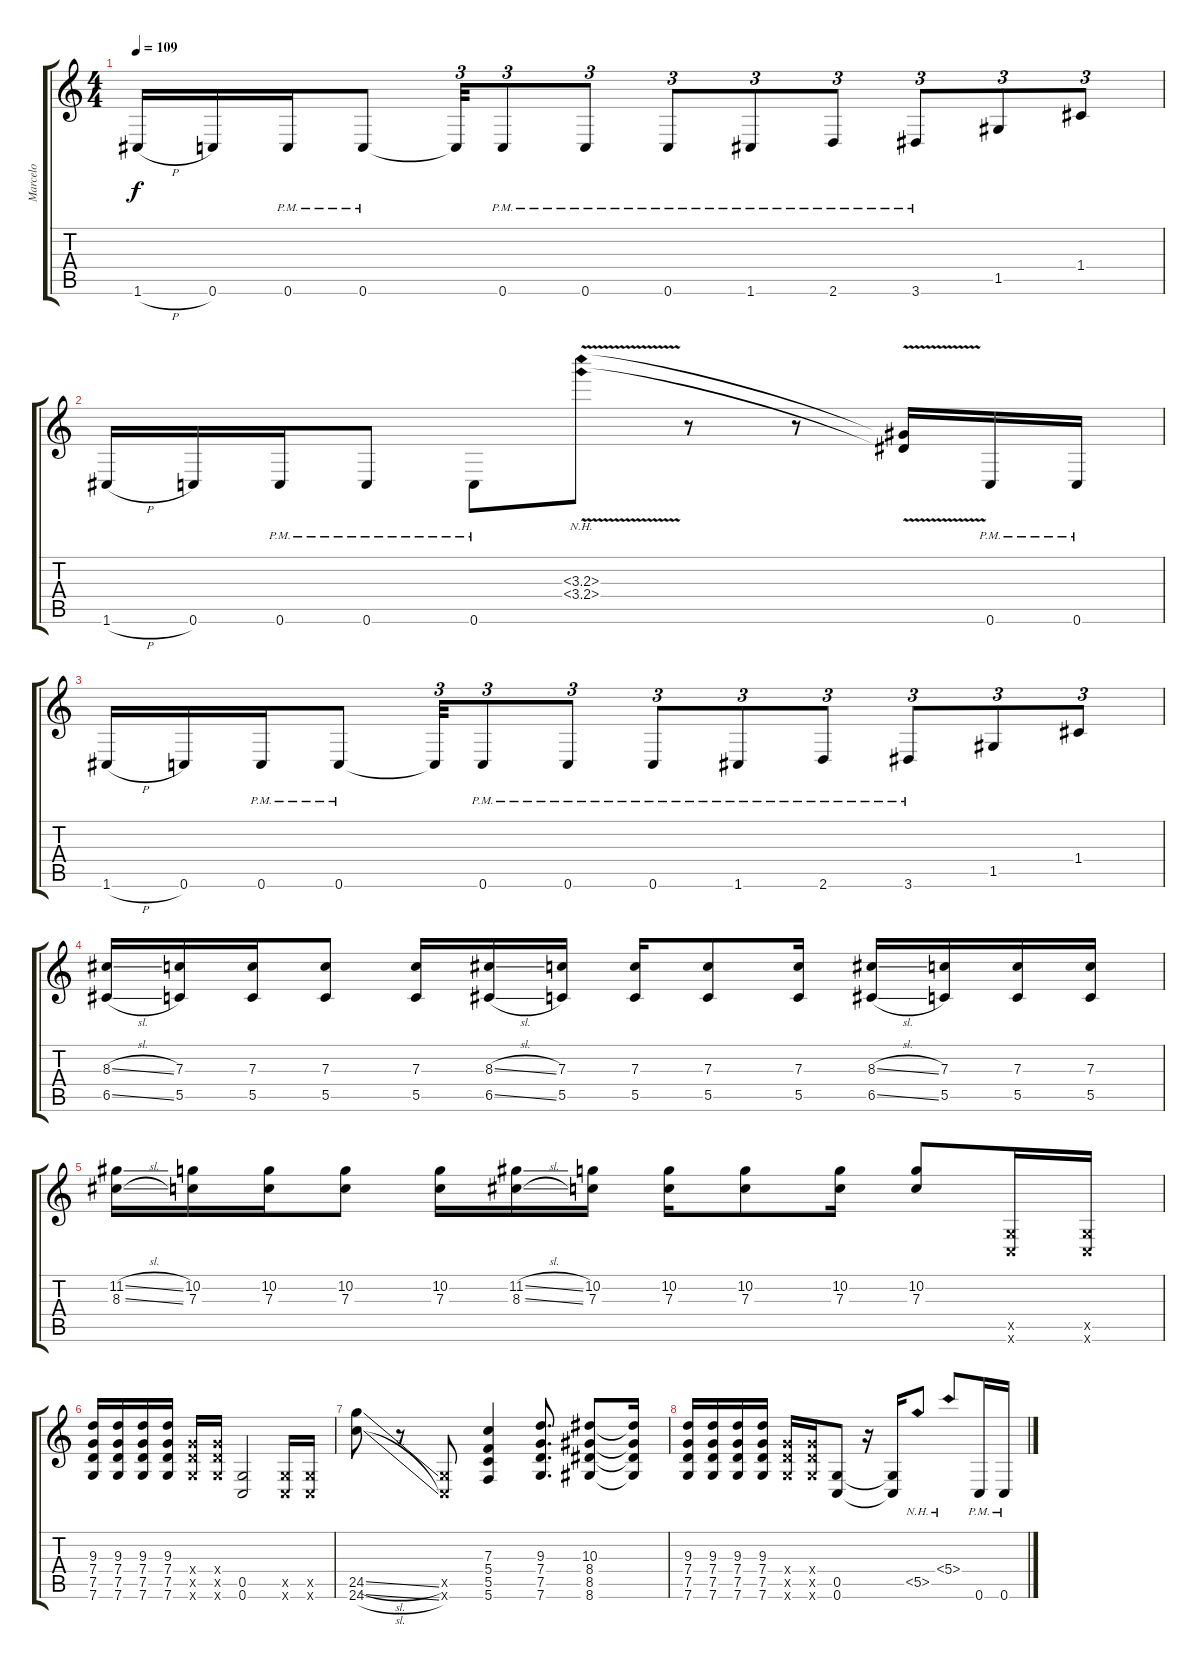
\track ("Marcelo" "Marcelo") {instrument distortionguitar}
\staff {score tabs}
\tuning (D4 A3 F3 C3 G2 C2) {hide}
\ts (4 4)
\tempo 109
\clef g2
\ks c
1.6{h}.16{dy f} 0.6.16 0.6{pm}.16 0.6{pm}.8 0.6{t}.32{tu (3 2)} 0.6{pm}.8{tu (3 2)} 0.6{pm}.8{tu (3 2)} 0.6{pm}.8{tu (3 2)} 1.6{pm}.8{tu (3 2)} 2.6{pm}.8{tu (3 2)} 3.6{pm}.8{tu (3 2)} 1.5.8{tu (3 2)} 1.4.8{tu (3 2)} |
1.6{h}.16 0.6.16 0.6{pm}.16 0.6{pm}.8 0.6{pm}.8 (3.3{nh v} 3.4{nh v}).8 r.8 r.8 (3.3{t} 3.4{t}).16 0.6{pm}.16 0.6{pm}.16 |
1.6{h}.16 0.6.16 0.6{pm}.16 0.6{pm}.8 0.6{t}.32{tu (3 2)} 0.6{pm}.8{tu (3 2)} 0.6{pm}.8{tu (3 2)} 0.6{pm}.8{tu (3 2)} 1.6{pm}.8{tu (3 2)} 2.6{pm}.8{tu (3 2)} 3.6{pm}.8{tu (3 2)} 1.5.8{tu (3 2)} 1.4.8{tu (3 2)} |
(8.3{sl} 6.5{sl}).16 (7.3 5.5).16 (7.3 5.5).16 (7.3 5.5).8 (7.3 5.5).16 (8.3{sl} 6.5{sl}).16 (7.3 5.5).16 (7.3 5.5).16 (7.3 5.5).8 (7.3 5.5).16 (8.3{sl} 6.5{sl}).16 (7.3 5.5).16 (7.3 5.5).16 (7.3 5.5).16 |
(11.2{sl} 8.3{sl}).16 (10.2 7.3).16 (10.2 7.3).16 (10.2 7.3).8 (10.2 7.3).16 (11.2{sl} 8.3{sl}).16 (10.2 7.3).16 (10.2 7.3).16 (10.2 7.3).8 (10.2 7.3).16 (10.2 7.3).8 (0.5{x} 0.6{x}).16 (0.5{x} 0.6{x}).16 |
(9.3 7.4 7.5 7.6).16 (9.3 7.4 7.5 7.6).16 (9.3 7.4 7.5 7.6).16 (9.3 7.4 7.5 7.6).16 (7.4{x} 7.5{x} 7.6{x}).16 (7.4{x} 7.5{x} 7.6{x}).16 (0.5 0.6).2 (0.5{x} 0.6{x}).16 (0.5{x} 0.6{x}).16 |
(24.5{sl} 24.6{sl}).8 r.8 (0.5{x} 0.6{x}).8 (7.3 5.4 5.5 5.6).4 (9.3 7.4 7.5 7.6).8{d} (10.3 8.4 8.5 8.6).8 (10.3{t} 8.4{t} 8.5{t} 8.6{t}).16 |
(9.3 7.4 7.5 7.6).16 (9.3 7.4 7.5 7.6).16 (9.3 7.4 7.5 7.6).16 (9.3 7.4 7.5 7.6).16 (7.4{x} 7.5{x} 7.6{x}).16 (7.4{x} 7.5{x} 7.6{x}).16 (0.5 0.6).8 r.16 (0.5{t} 0.6{t}).16 5.5{nh}.8 5.4{nh}.8 0.6{pm}.16 0.6{pm}.16
